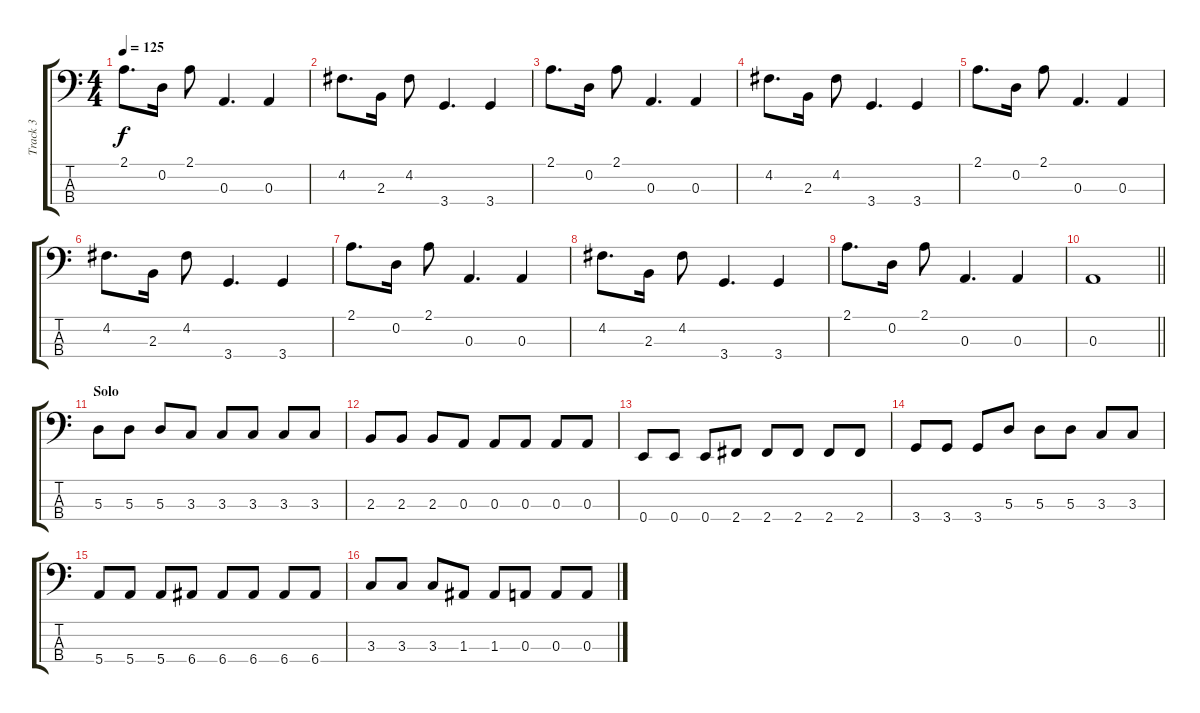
\track ("Track 3" "Track 3") {instrument electricbassfinger}
\staff {score tabs}
\tuning (G2 D2 A1 E1) {hide}
\ts (4 4)
\tempo 125
\clef f4
\ks c
2.1.8{d dy f} 0.2.16 2.1.8 0.3.4{d} 0.3.4 |
4.2.8{d} 2.3.16 4.2.8 3.4.4{d} 3.4.4 |
2.1.8{d} 0.2.16 2.1.8 0.3.4{d} 0.3.4 |
4.2.8{d} 2.3.16 4.2.8 3.4.4{d} 3.4.4 |
2.1.8{d} 0.2.16 2.1.8 0.3.4{d} 0.3.4 |
4.2.8{d} 2.3.16 4.2.8 3.4.4{d} 3.4.4 |
2.1.8{d} 0.2.16 2.1.8 0.3.4{d} 0.3.4 |
4.2.8{d} 2.3.16 4.2.8 3.4.4{d} 3.4.4 |
2.1.8{d} 0.2.16 2.1.8 0.3.4{d} 0.3.4 |
\barLineRight lightlight
0.3.1 |
\section ("" "Solo")
5.3.8 5.3.8 5.3.8 3.3.8 3.3.8 3.3.8 3.3.8 3.3.8 |
2.3.8 2.3.8 2.3.8 0.3.8 0.3.8 0.3.8 0.3.8 0.3.8 |
0.4.8 0.4.8 0.4.8 2.4.8 2.4.8 2.4.8 2.4.8 2.4.8 |
3.4.8 3.4.8 3.4.8 5.3.8 5.3.8 5.3.8 3.3.8 3.3.8 |
5.4.8 5.4.8 5.4.8 6.4.8 6.4.8 6.4.8 6.4.8 6.4.8 |
3.3.8 3.3.8 3.3.8 1.3.8 1.3.8 0.3.8 0.3.8 0.3.8
